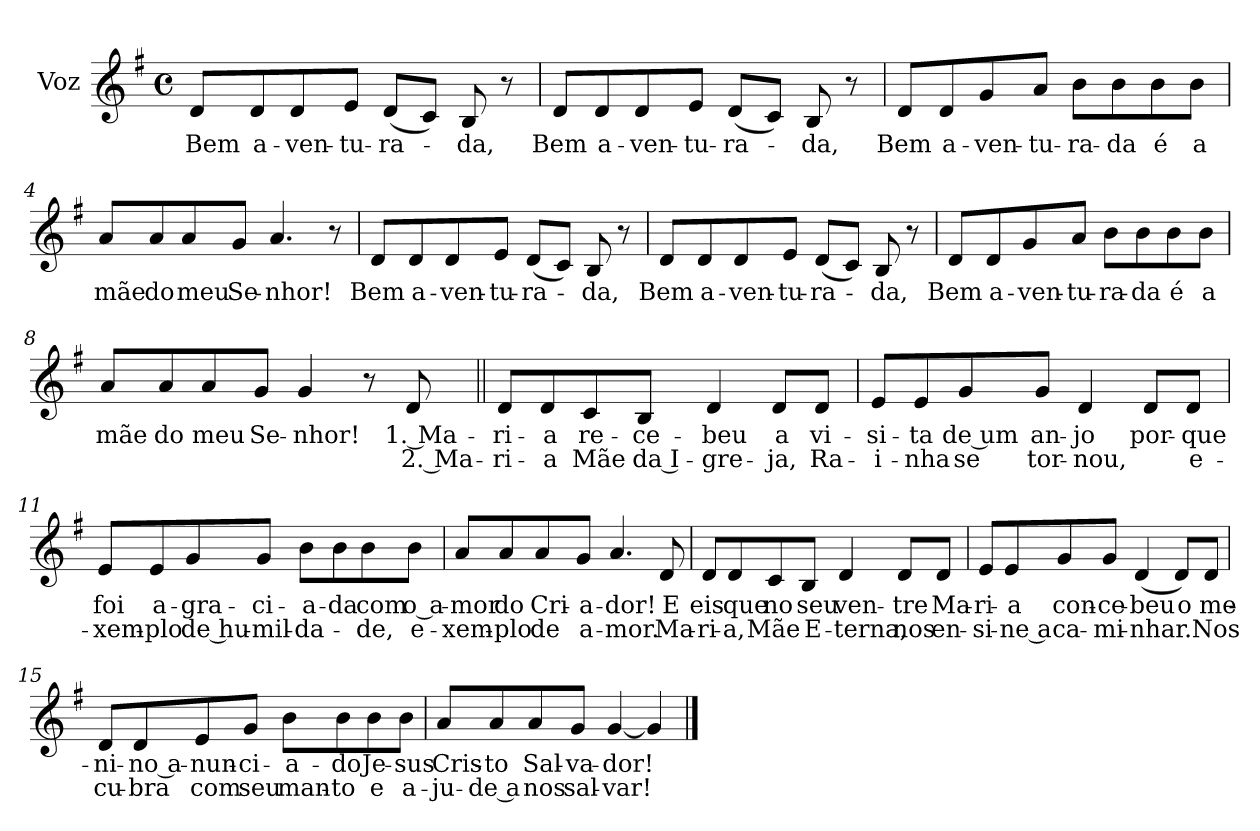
**kern	**text	**text
*part1	*part1	*part1
*staff1	*staff1	*staff1
*I"Voz	*	*
*I'Vo.	*	*
*clefG2	*	*
*k[f#]	*	*
*M4/4	*	*
*met(c)	*	*
*MM108	*	*
=1	=1	=1
!	!LO:LY:b	!
8d/L	Bem	.
!	!LO:LY:b	!
8d/	a-	.
!	!LO:LY:b	!
8d/	-ven-	.
!	!LO:LY:b	!
8e/J	-tu-	.
!	!LO:LY:b	!
(<8d/L	-ra-	.
8c/J)	.	.
!	!LO:LY:b	!
8B/	-da,	.
8r	.	.
=2	=2	=2
!	!LO:LY:b	!
8d/L	Bem	.
!	!LO:LY:b	!
8d/	a-	.
!	!LO:LY:b	!
8d/	-ven-	.
!	!LO:LY:b	!
8e/J	-tu-	.
!	!LO:LY:b	!
(<8d/L	-ra-	.
8c/J)	.	.
!	!LO:LY:b	!
8B/	-da,	.
8r	.	.
=3	=3	=3
!	!LO:LY:b	!
8d/L	Bem	.
!	!LO:LY:b	!
8d/	a-	.
!	!LO:LY:b	!
8g/	-ven-	.
!	!LO:LY:b	!
8a/J	-tu-	.
!	!LO:LY:b	!
8b\L	-ra-	.
!	!LO:LY:b	!
8b\	-da	.
!	!LO:LY:b	!
8b\	é	.
!	!LO:LY:b	!
8b\J	a	.
!!LO:LB:g=z
=4	=4	=4
!	!LO:LY:b	!
8a/L	mãe	.
!	!LO:LY:b	!
8a/	do	.
!	!LO:LY:b	!
8a/	meu	.
!	!LO:LY:b	!
8g/J	Se-	.
!	!LO:LY:b	!
4.a/	-nhor!	.
8r	.	.
=5	=5	=5
!	!LO:LY:b	!
8d/L	Bem	.
!	!LO:LY:b	!
8d/	a-	.
!	!LO:LY:b	!
8d/	-ven-	.
!	!LO:LY:b	!
8e/J	-tu-	.
!	!LO:LY:b	!
(<8d/L	-ra-	.
8c/J)	.	.
!	!LO:LY:b	!
8B/	-da,	.
8r	.	.
=6	=6	=6
!	!LO:LY:b	!
8d/L	Bem	.
!	!LO:LY:b	!
8d/	a-	.
!	!LO:LY:b	!
8d/	-ven-	.
!	!LO:LY:b	!
8e/J	-tu-	.
!	!LO:LY:b	!
(<8d/L	-ra-	.
8c/J)	.	.
!	!LO:LY:b	!
8B/	-da,	.
8r	.	.
!!LO:LB:g=z
=7	=7	=7
!	!LO:LY:b	!
8d/L	Bem	.
!	!LO:LY:b	!
8d/	a-	.
!	!LO:LY:b	!
8g/	-ven-	.
!	!LO:LY:b	!
8a/J	-tu-	.
!	!LO:LY:b	!
8b\L	-ra-	.
!	!LO:LY:b	!
8b\	-da	.
!	!LO:LY:b	!
8b\	é	.
!	!LO:LY:b	!
8b\J	a	.
=8	=8	=8
!	!LO:LY:b	!
8a/L	mãe	.
!	!LO:LY:b	!
8a/	do	.
!	!LO:LY:b	!
8a/	meu	.
!	!LO:LY:b	!
8g/J	Se-	.
!	!LO:LY:b	!
4g/	-nhor!	.
8r	.	.
!	!LO:LY:b	!LO:LY:b
8d/	1. Ma-	2. Ma-
=9||	=9||	=9||
!	!LO:LY:b	!LO:LY:b
8d/L	-ri-	-ri-
!	!LO:LY:b	!LO:LY:b
8d/	-a	-a
!	!LO:LY:b	!LO:LY:b
8c/	re-	Mãe
!	!LO:LY:b	!LO:LY:b
8B/J	-ce-	da I-
!	!LO:LY:b	!LO:LY:b
4d/	-beu	-gre-
!	!LO:LY:b	!LO:LY:b
8d/L	a	-ja,
!	!LO:LY:b	!LO:LY:b
8d/J	vi-	Ra-
!!LO:LB:g=z
=10	=10	=10
!	!LO:LY:b	!LO:LY:b
8e/L	-si-	-i-
!	!LO:LY:b	!LO:LY:b
8e/	-ta	-nha
!	!LO:LY:b	!LO:LY:b
8g/	de um	se
!	!LO:LY:b	!LO:LY:b
8g/J	an-	tor-
!	!LO:LY:b	!LO:LY:b
4d/	-jo	-nou,
!	!LO:LY:b	!
8d/L	por-	.
!	!LO:LY:b	!LO:LY:b
8d/J	-que	e-
=11	=11	=11
!	!LO:LY:b	!LO:LY:b
8e/L	foi	-xem-
!	!LO:LY:b	!LO:LY:b
8e/	a-	-plo
!	!LO:LY:b	!LO:LY:b
8g/	-gra-	de hu-
!	!LO:LY:b	!LO:LY:b
8g/J	-ci-	-mil-
!	!LO:LY:b	!LO:LY:b
8b\L	-a-	-da-
!	!LO:LY:b	!
8b\	-da	.
!	!LO:LY:b	!LO:LY:b
8b\	com	-de,
!	!LO:LY:b	!LO:LY:b
8b\J	o a-	e-
!!LO:LB:g=z
=12	=12	=12
!	!LO:LY:b	!LO:LY:b
8a/L	-mor	-xem-
!	!LO:LY:b	!LO:LY:b
8a/	do	-plo
!	!LO:LY:b	!LO:LY:b
8a/	Cri-	de
!	!LO:LY:b	!LO:LY:b
8g/J	-a-	a-
!	!LO:LY:b	!LO:LY:b
4.a/	-dor!	-mor.
!	!LO:LY:b	!LO:LY:b
8d/	E	Ma-
=13	=13	=13
!	!LO:LY:b	!LO:LY:b
8d/L	eis	-ri-
!	!LO:LY:b	!LO:LY:b
8d/	que	-a,
!	!LO:LY:b	!LO:LY:b
8c/	no	Mãe
!	!LO:LY:b	!LO:LY:b
8B/J	seu	E-
!	!LO:LY:b	!LO:LY:b
4d/	ven-	-terna,
!	!LO:LY:b	!LO:LY:b
8d/L	-tre	nos
!	!LO:LY:b	!LO:LY:b
8d/J	Ma-	en-
=14	=14	=14
!	!LO:LY:b	!LO:LY:b
8e/L	-ri-	-si-
!	!LO:LY:b	!LO:LY:b
8e/	-a	-ne a
!	!LO:LY:b	!LO:LY:b
8g/	con-	ca-
!	!LO:LY:b	!LO:LY:b
8g/J	-ce-	-mi-
!	!LO:LY:b	!LO:LY:b
(<4d/	-beu	-nhar.
!	!LO:LY:b	!
8d/L)	o	.
!	!LO:LY:b	!LO:LY:b
8d/J	me-	Nos
!!LO:LB:g=z
=15	=15	=15
!	!LO:LY:b	!LO:LY:b
8d/L	-ni-	cu-
!	!LO:LY:b	!LO:LY:b
8d/	-no a-	-bra
!	!LO:LY:b	!LO:LY:b
8e/	-nun-	com
!	!LO:LY:b	!LO:LY:b
8g/J	-ci-	seu
!	!LO:LY:b	!LO:LY:b
8b\L	-a-	man-
!	!LO:LY:b	!LO:LY:b
8b\	-do	-to
!	!LO:LY:b	!LO:LY:b
8b\	Je-	e
!	!LO:LY:b	!LO:LY:b
8b\J	-sus	a-
=16	=16	=16
!	!LO:LY:b	!LO:LY:b
8a/L	Cris-	-ju-
!	!LO:LY:b	!LO:LY:b
8a/	-to	-de a
!	!LO:LY:b	!LO:LY:b
8a/	Sal-	nos
!	!LO:LY:b	!LO:LY:b
8g/J	-va-	sal-
!	!LO:LY:b	!LO:LY:b
[4g/	-dor!	-var!
4g/]	.	.
==	==	==
*-	*-	*-
